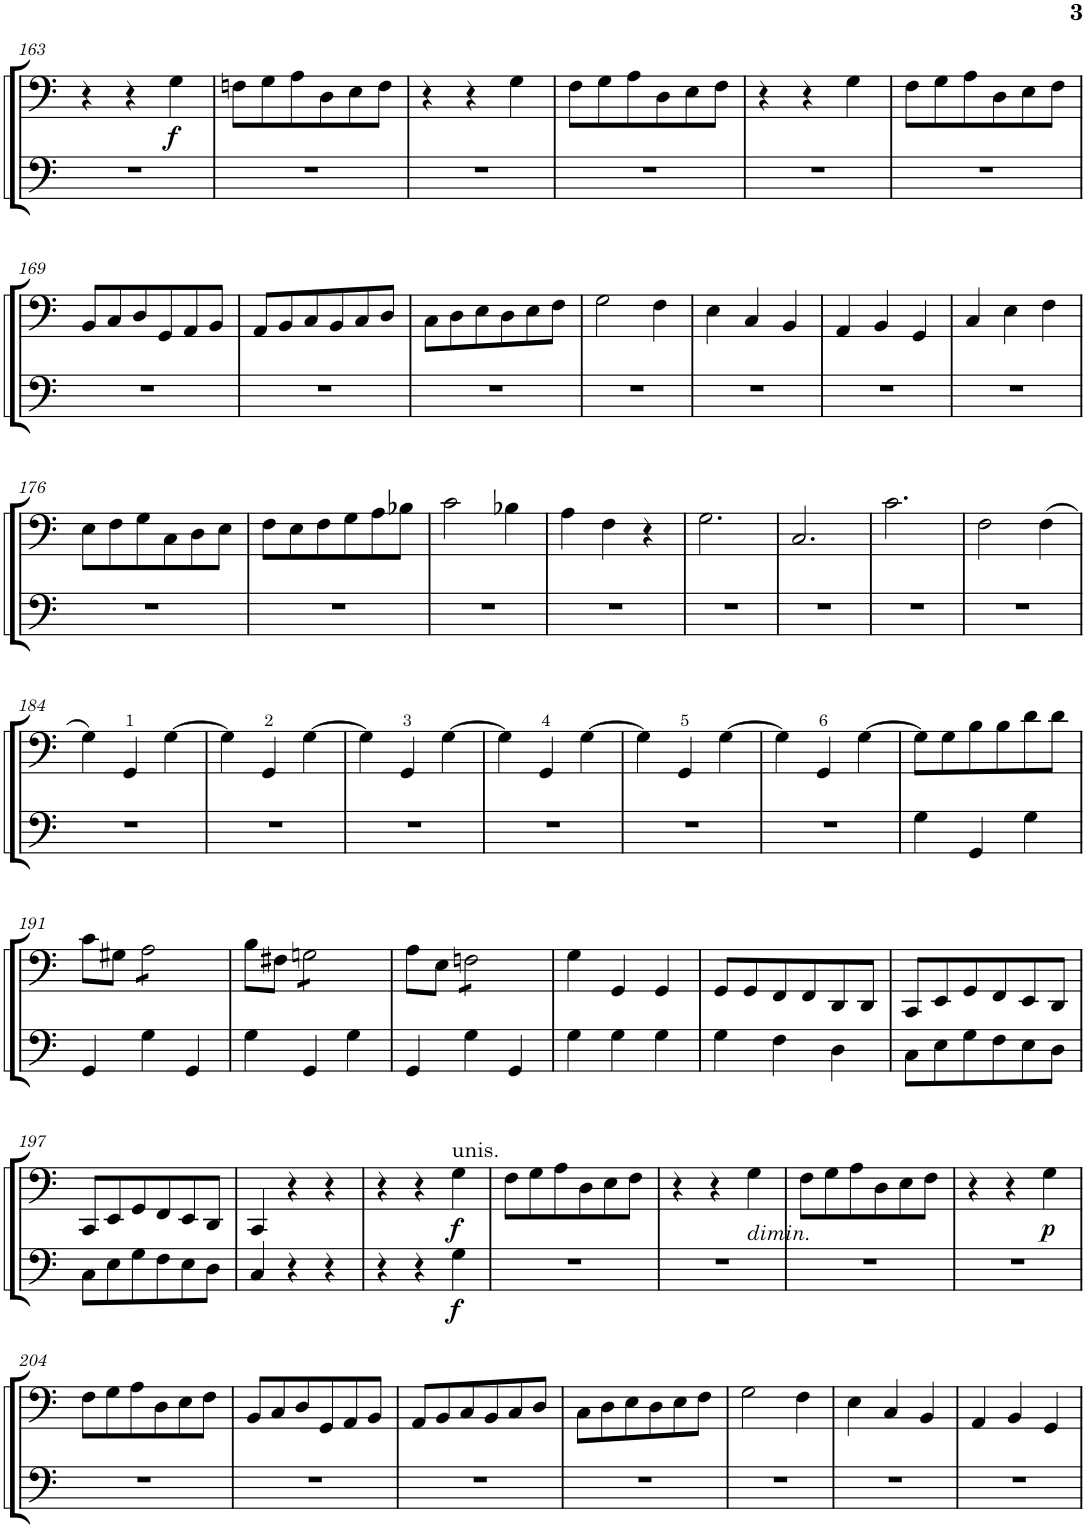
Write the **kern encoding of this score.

**kern	**dynam	**kern	**dynam
*part2	*part2	*part1	*part1
*staff2	*staff2	*staff1	*staff1
*I"Cello 2	*	*I"Cello 1	*
!!LO:PB:g=z
*clefF4	*	*clefF4	*
*k[]	*	*k[]	*
*M3/4	*	*M3/4	*
=163	=163	=163	=163
2.r	.	4r	.
.	.	4r	.
!	!	!	!LO:DY:b
.	.	4G\	f
=164	=164	=164	=164
2.r	.	8Fn\L	.
.	.	8G\	.
.	.	8A\	.
.	.	8D\	.
.	.	8E\	.
.	.	8F\J	.
=165	=165	=165	=165
2.r	.	4r	.
.	.	4r	.
.	.	4G\	.
=166	=166	=166	=166
2.r	.	8F\L	.
.	.	8G\	.
.	.	8A\	.
.	.	8D\	.
.	.	8E\	.
.	.	8F\J	.
=167	=167	=167	=167
2.r	.	4r	.
.	.	4r	.
.	.	4G\	.
=168	=168	=168	=168
2.r	.	8F\L	.
.	.	8G\	.
.	.	8A\	.
.	.	8D\	.
.	.	8E\	.
.	.	8F\J	.
!!LO:LB:g=z
=169	=169	=169	=169
2.r	.	8BB/L	.
.	.	8C/	.
.	.	8D/	.
.	.	8GG/	.
.	.	8AA/	.
.	.	8BB/J	.
=170	=170	=170	=170
2.r	.	8AA/L	.
.	.	8BB/	.
.	.	8C/	.
.	.	8BB/	.
.	.	8C/	.
.	.	8D/J	.
=171	=171	=171	=171
2.r	.	8C\L	.
.	.	8D\	.
.	.	8E\	.
.	.	8D\	.
.	.	8E\	.
.	.	8F\J	.
=172	=172	=172	=172
2.r	.	2G\	.
.	.	4F\	.
=173	=173	=173	=173
2.r	.	4E\	.
.	.	4C/	.
.	.	4BB/	.
=174	=174	=174	=174
2.r	.	4AA/	.
.	.	4BB/	.
.	.	4GG/	.
=175	=175	=175	=175
2.r	.	4C/	.
.	.	4E\	.
.	.	4F\	.
!!LO:LB:g=z
=176	=176	=176	=176
2.r	.	8E\L	.
.	.	8F\	.
.	.	8G\	.
.	.	8C\	.
.	.	8D\	.
.	.	8E\J	.
=177	=177	=177	=177
2.r	.	8F\L	.
.	.	8E\	.
.	.	8F\	.
.	.	8G\	.
.	.	8A\	.
.	.	8B-X\J	.
=178	=178	=178	=178
2.r	.	2c\	.
.	.	4B-X\	.
=179	=179	=179	=179
2.r	.	4A\	.
.	.	4F\	.
.	.	4r	.
=180	=180	=180	=180
2.r	.	2.G\	.
=181	=181	=181	=181
2.r	.	2.C/	.
=182	=182	=182	=182
2.r	.	2.c\	.
=183	=183	=183	=183
2.r	.	2F\	.
.	.	(4F\	.
!!LO:LB:g=z
=184	=184	=184	=184
2.r	.	4G\)	.
.	.	4GG/	.
.	.	[4G\	.
=185	=185	=185	=185
2.r	.	4G\]	.
.	.	4GG/	.
.	.	[4G\	.
=186	=186	=186	=186
2.r	.	4G\]	.
.	.	4GG/	.
.	.	[4G\	.
=187	=187	=187	=187
2.r	.	4G\]	.
.	.	4GG/	.
.	.	[4G\	.
=188	=188	=188	=188
2.r	.	4G\]	.
.	.	4GG/	.
.	.	[4G\	.
=189	=189	=189	=189
2.r	.	4G\]	.
.	.	4GG/	.
.	.	[4G\	.
=190	=190	=190	=190
4G\	.	8G\L]	.
.	.	8G\	.
4GG/	.	8B\	.
.	.	8B\	.
4G\	.	8d\	.
.	.	8d\J	.
!!LO:LB:g=z
=191	=191	=191	=191
4GG/	.	8c\L	.
.	.	8G#X\J	.
*	*	*tremolo	*
4G\	.	8A\L	.
.	.	8A\	.
4GG/	.	8A\	.
.	.	8A\J	.
*	*	*Xtremolo	*
=192	=192	=192	=192
4G\	.	8B\L	.
.	.	8F#X\J	.
*	*	*tremolo	*
4GG/	.	8Gn\L	.
.	.	8Gn\	.
4G\	.	8Gn\	.
.	.	8Gn\J	.
*	*	*Xtremolo	*
=193	=193	=193	=193
4GG/	.	8A\L	.
.	.	8E\J	.
*	*	*tremolo	*
4G\	.	8Fn\L	.
.	.	8Fn\	.
4GG/	.	8Fn\	.
.	.	8Fn\J	.
*	*	*Xtremolo	*
=194	=194	=194	=194
4G\	.	4G\	.
4G\	.	4GG/	.
4G\	.	4GG/	.
=195	=195	=195	=195
4G\	.	8GG/L	.
.	.	8GG/	.
4F\	.	8FF/	.
.	.	8FF/	.
4D\	.	8DD/	.
.	.	8DD/J	.
=196	=196	=196	=196
8C\L	.	8CC/L	.
8E\	.	8EE/	.
8G\	.	8GG/	.
8F\	.	8FF/	.
8E\	.	8EE/	.
8D\J	.	8DD/J	.
!!LO:LB:g=z
=197	=197	=197	=197
8C\L	.	8CC/L	.
8E\	.	8EE/	.
8G\	.	8GG/	.
8F\	.	8FF/	.
8E\	.	8EE/	.
8D\J	.	8DD/J	.
=198	=198	=198	=198
4C/	.	4CC/	.
4r	.	4r	.
4r	.	4r	.
=199	=199	=199	=199
4r	.	4r	.
4r	.	4r	.
!	!	!LO:TX:a:t=unis.	!
!	!LO:DY:b	!	!LO:DY:b
4G\	f	4G\	f
=200	=200	=200	=200
2.r	.	8F\L	.
.	.	8G\	.
.	.	8A\	.
.	.	8D\	.
.	.	8E\	.
.	.	8F\J	.
=201	=201	=201	=201
2.r	.	4r	.
.	.	4r	.
!	!	!LO:TX:b:i:t=dimin.	!
.	.	4G\	.
=202	=202	=202	=202
2.r	.	8F\L	.
.	.	8G\	.
.	.	8A\	.
.	.	8D\	.
.	.	8E\	.
.	.	8F\J	.
=203	=203	=203	=203
2.r	.	4r	.
.	.	4r	.
!	!	!	!LO:DY:b
.	.	4G\	p
!!LO:LB:g=z
=204	=204	=204	=204
2.r	.	8F\L	.
.	.	8G\	.
.	.	8A\	.
.	.	8D\	.
.	.	8E\	.
.	.	8F\J	.
=205	=205	=205	=205
2.r	.	8BB/L	.
.	.	8C/	.
.	.	8D/	.
.	.	8GG/	.
.	.	8AA/	.
.	.	8BB/J	.
=206	=206	=206	=206
2.r	.	8AA/L	.
.	.	8BB/	.
.	.	8C/	.
.	.	8BB/	.
.	.	8C/	.
.	.	8D/J	.
=207	=207	=207	=207
2.r	.	8C\L	.
.	.	8D\	.
.	.	8E\	.
.	.	8D\	.
.	.	8E\	.
.	.	8F\J	.
=208	=208	=208	=208
2.r	.	2G\	.
.	.	4F\	.
=209	=209	=209	=209
2.r	.	4E\	.
.	.	4C/	.
.	.	4BB/	.
=210	=210	=210	=210
2.r	.	4AA/	.
.	.	4BB/	.
.	.	4GG/	.
=	=	=	=
*-	*-	*-	*-
